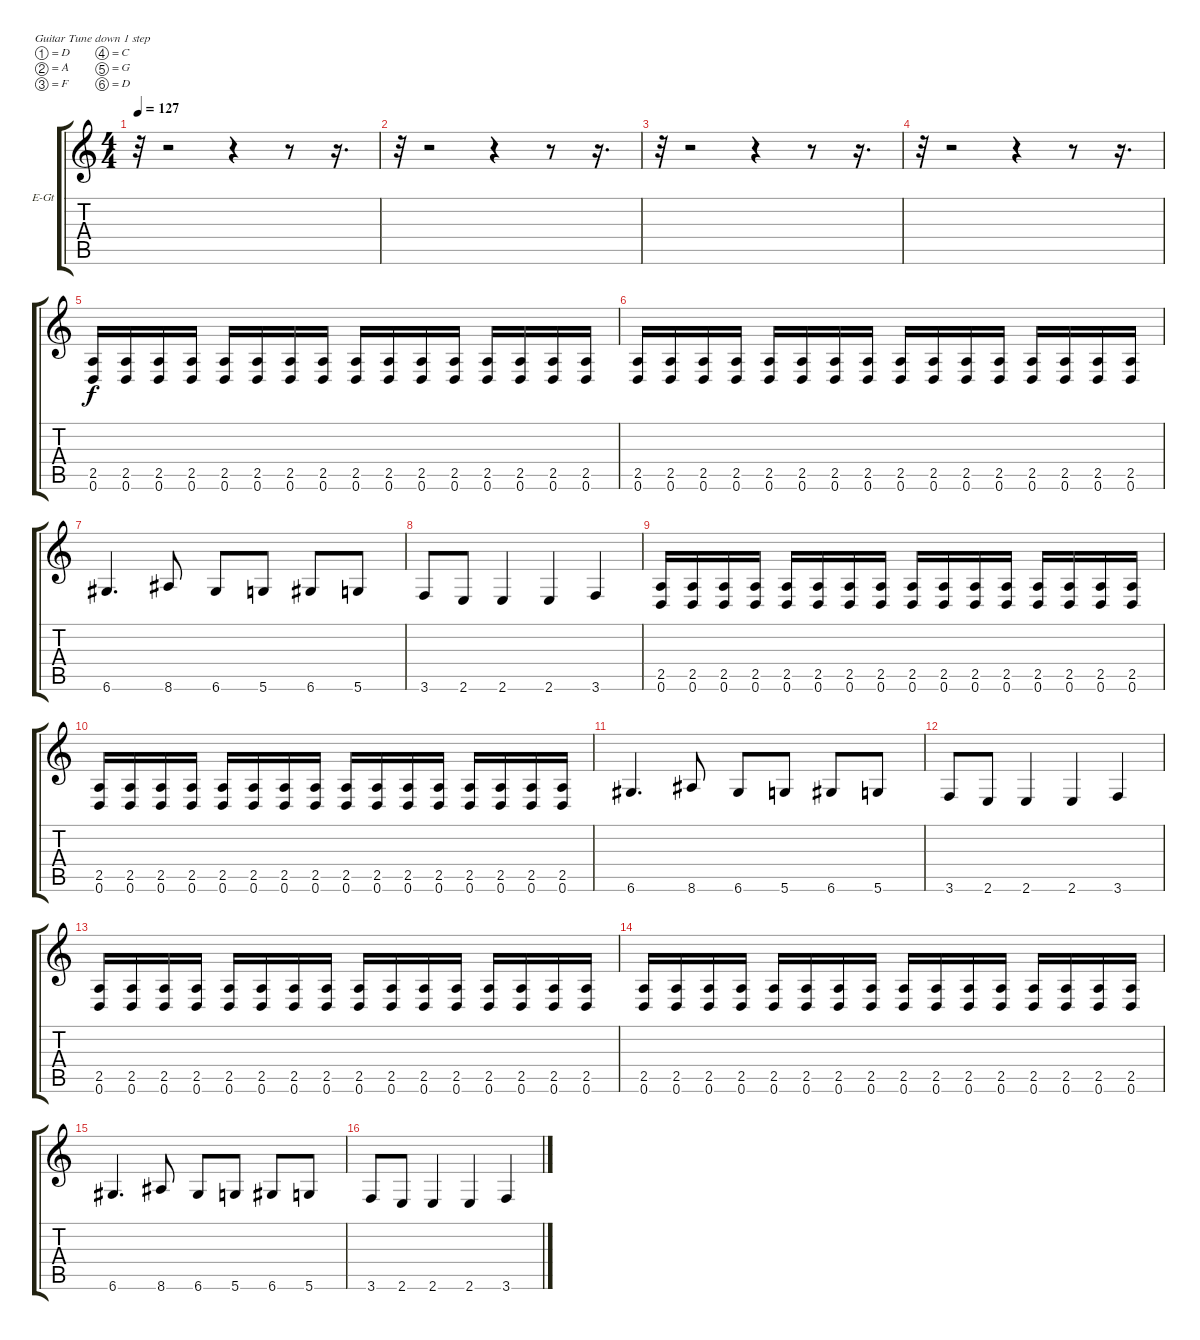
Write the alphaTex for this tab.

\bracketExtendMode groupsimilarinstruments
\firstSystemTrackNameOrientation horizontal
\otherSystemsTrackNameOrientation horizontal
\track ("Solo guitar" "E-Gt") {instrument distortionguitar}
\staff {score tabs}
\tuning (D4 A3 F3 C3 G2 D2)
\ts (4 4)
\tempo 127
\clef g2
\ks c
r.32{dy p} r.2 r.4 r.8 r.16{d} |
r.32 r.2 r.4 r.8 r.16{d} |
r.32 r.2 r.4 r.8 r.16{d} |
r.32 r.2 r.4 r.8 r.16{d} |
(2.5 0.6).16{dy f} (2.5 0.6).16 (2.5 0.6).16 (2.5 0.6).16 (2.5 0.6).16 (2.5 0.6).16 (2.5 0.6).16 (2.5 0.6).16 (2.5 0.6).16 (2.5 0.6).16 (2.5 0.6).16 (2.5 0.6).16 (2.5 0.6).16 (2.5 0.6).16 (2.5 0.6).16 (2.5 0.6).16 |
(2.5 0.6).16 (2.5 0.6).16 (2.5 0.6).16 (2.5 0.6).16 (2.5 0.6).16 (2.5 0.6).16 (2.5 0.6).16 (2.5 0.6).16 (2.5 0.6).16 (2.5 0.6).16 (2.5 0.6).16 (2.5 0.6).16 (2.5 0.6).16 (2.5 0.6).16 (2.5 0.6).16 (2.5 0.6).16 |
6.6.4{d} 8.6.8 6.6.8 5.6.8 6.6.8 5.6.8 |
3.6.8 2.6.8 2.6.4 2.6.4 3.6.4 |
(2.5 0.6).16 (2.5 0.6).16 (2.5 0.6).16 (2.5 0.6).16 (2.5 0.6).16 (2.5 0.6).16 (2.5 0.6).16 (2.5 0.6).16 (2.5 0.6).16 (2.5 0.6).16 (2.5 0.6).16 (2.5 0.6).16 (2.5 0.6).16 (2.5 0.6).16 (2.5 0.6).16 (2.5 0.6).16 |
(2.5 0.6).16 (2.5 0.6).16 (2.5 0.6).16 (2.5 0.6).16 (2.5 0.6).16 (2.5 0.6).16 (2.5 0.6).16 (2.5 0.6).16 (2.5 0.6).16 (2.5 0.6).16 (2.5 0.6).16 (2.5 0.6).16 (2.5 0.6).16 (2.5 0.6).16 (2.5 0.6).16 (2.5 0.6).16 |
6.6.4{d} 8.6.8 6.6.8 5.6.8 6.6.8 5.6.8 |
3.6.8 2.6.8 2.6.4 2.6.4 3.6.4 |
(2.5 0.6).16 (2.5 0.6).16 (2.5 0.6).16 (2.5 0.6).16 (2.5 0.6).16 (2.5 0.6).16 (2.5 0.6).16 (2.5 0.6).16 (2.5 0.6).16 (2.5 0.6).16 (2.5 0.6).16 (2.5 0.6).16 (2.5 0.6).16 (2.5 0.6).16 (2.5 0.6).16 (2.5 0.6).16 |
(2.5 0.6).16 (2.5 0.6).16 (2.5 0.6).16 (2.5 0.6).16 (2.5 0.6).16 (2.5 0.6).16 (2.5 0.6).16 (2.5 0.6).16 (2.5 0.6).16 (2.5 0.6).16 (2.5 0.6).16 (2.5 0.6).16 (2.5 0.6).16 (2.5 0.6).16 (2.5 0.6).16 (2.5 0.6).16 |
6.6.4{d} 8.6.8 6.6.8 5.6.8 6.6.8 5.6.8 |
3.6.8 2.6.8 2.6.4 2.6.4 3.6.4
